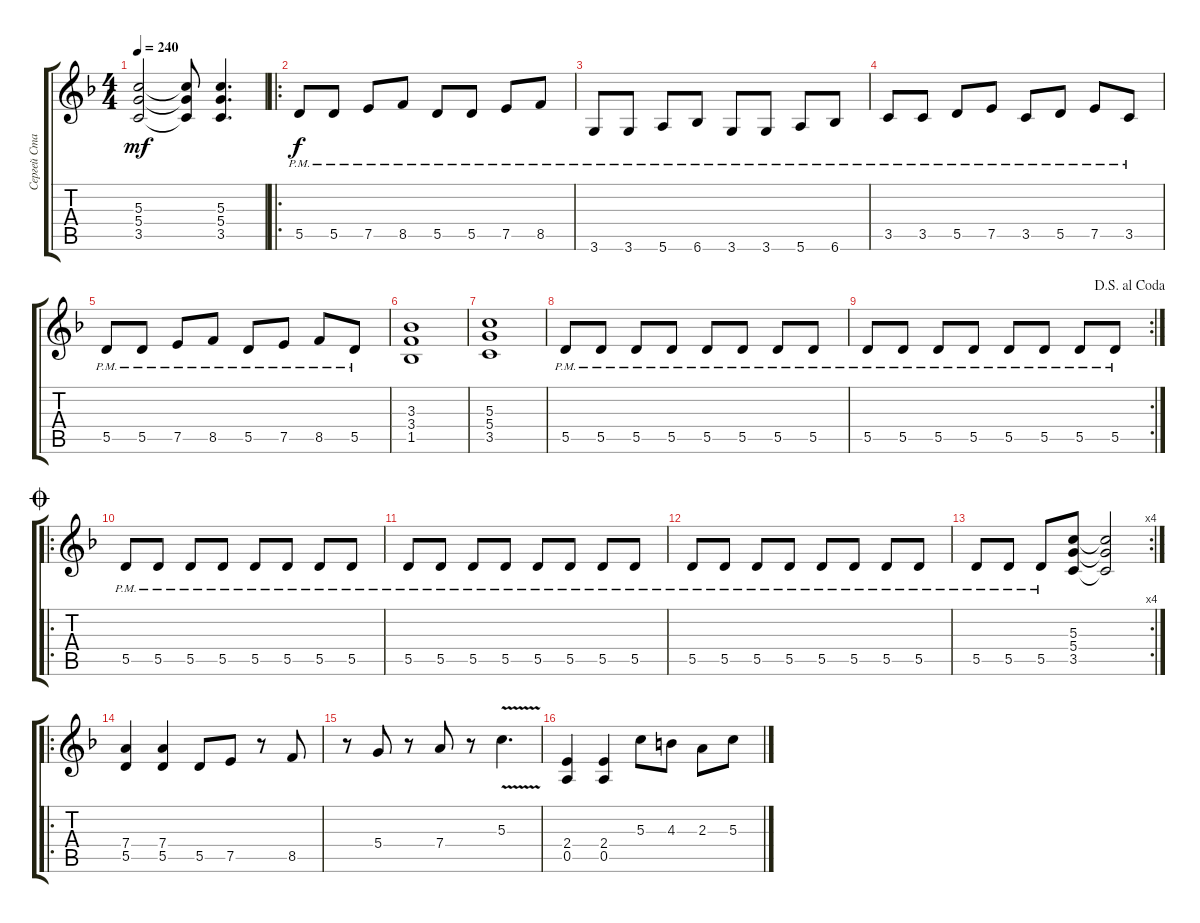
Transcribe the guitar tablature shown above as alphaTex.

\track ("Сергей Стасилович" "Сергей Ста") {instrument distortionguitar}
\staff {score tabs}
\tuning (E4 B3 G3 D3 A2 E2) {hide}
\ts (4 4)
\tempo 240
\clef g2
\ks f
(5.3{t} 5.4{t} 3.5{t}).2{dy mf} (5.3{t} 5.4{t} 3.5{t}).8 (5.3 5.4 3.5).4{d} |
\ro
5.5{pm}.8{dy f} 5.5{pm}.8 7.5{pm}.8 8.5{pm}.8 5.5{pm}.8 5.5{pm}.8 7.5{pm}.8 8.5{pm}.8 |
3.6{pm}.8 3.6{pm}.8 5.6{pm}.8 6.6{pm}.8 3.6{pm}.8 3.6{pm}.8 5.6{pm}.8 6.6{pm}.8 |
3.5{pm}.8 3.5{pm}.8 5.5{pm}.8 7.5{pm}.8 3.5{pm}.8 5.5{pm}.8 7.5{pm}.8 3.5{pm}.8 |
5.5{pm}.8 5.5{pm}.8 7.5{pm}.8 8.5{pm}.8 5.5{pm}.8 7.5{pm}.8 8.5{pm}.8 5.5{pm}.8 |
(3.3 3.4 1.5).1 |
(5.3 5.4 3.5).1 |
5.5{pm}.8 5.5{pm}.8 5.5{pm}.8 5.5{pm}.8 5.5{pm}.8 5.5{pm}.8 5.5{pm}.8 5.5{pm}.8 |
\rc 2
\jump dalsegnoalcoda
5.5{pm}.8 5.5{pm}.8 5.5{pm}.8 5.5{pm}.8 5.5{pm}.8 5.5{pm}.8 5.5{pm}.8 5.5{pm}.8 |
\ro
\jump coda
5.5{pm}.8 5.5{pm}.8 5.5{pm}.8 5.5{pm}.8 5.5{pm}.8 5.5{pm}.8 5.5{pm}.8 5.5{pm}.8 |
5.5{pm}.8 5.5{pm}.8 5.5{pm}.8 5.5{pm}.8 5.5{pm}.8 5.5{pm}.8 5.5{pm}.8 5.5{pm}.8 |
5.5{pm}.8 5.5{pm}.8 5.5{pm}.8 5.5{pm}.8 5.5{pm}.8 5.5{pm}.8 5.5{pm}.8 5.5{pm}.8 |
\rc 4
5.5{pm}.8 5.5{pm}.8 5.5{pm}.8 (5.3 5.4 3.5).8 (5.3{t} 5.4{t} 3.5{t}).2 |
\ro
(7.4 5.5).4 (7.4 5.5).4 5.5.8 7.5.8 r.8 8.5.8 |
r.8 5.4.8 r.8 7.4.8 r.8 5.3{v}.4{d} |
(2.4 0.5).4 (2.4 0.5).4 5.3.8 4.3.8 2.3.8 5.3.8
